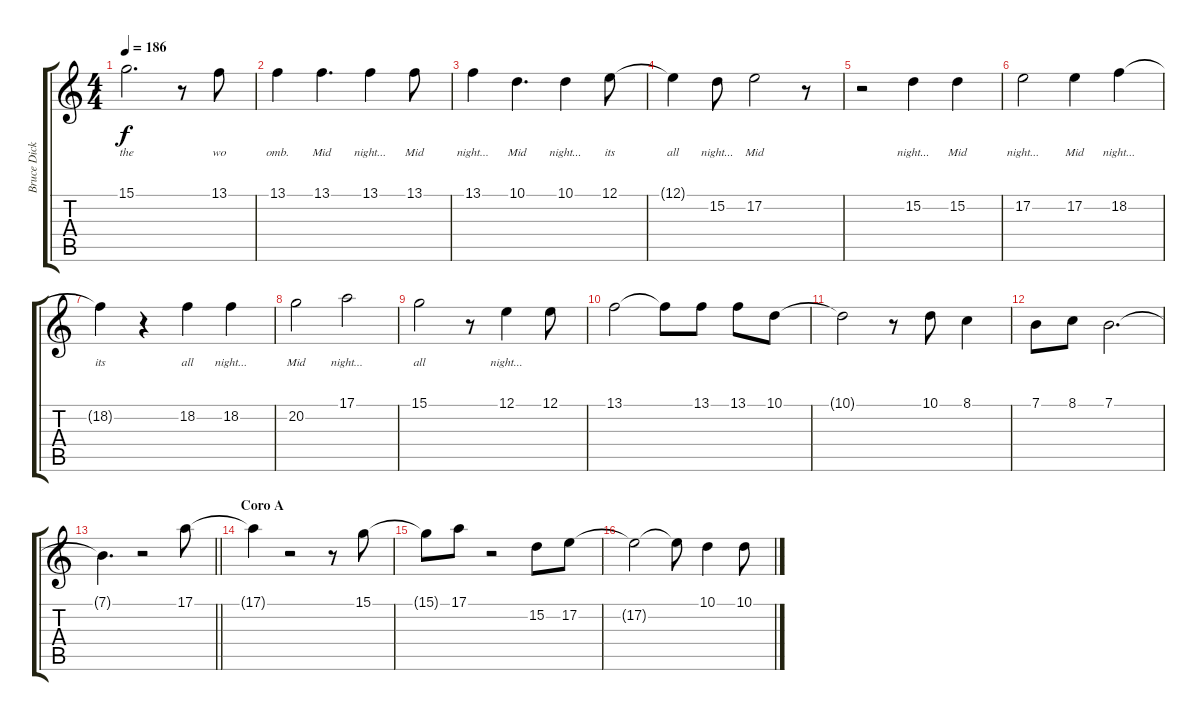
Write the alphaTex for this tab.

\track ("Bruce Dickinson" "Bruce Dick") {instrument lead2sawtooth}
\staff {score tabs}
\tuning (E4 B3 G3 D3 A2 E2) {hide}
\ts (4 4)
\tempo 186
\clef g2
\ks c
15.1.2{d lyrics (0 "the") lyrics (1 "") lyrics (2 "") lyrics (3 "") lyrics (4 "") dy f} r.8 13.1.8{lyrics (0 "wo") lyrics (1 "") lyrics (2 "") lyrics (3 "") lyrics (4 "")} |
13.1.4{lyrics (0 "omb.") lyrics (1 "") lyrics (2 "") lyrics (3 "") lyrics (4 "")} 13.1.4{d lyrics (0 "Mid") lyrics (1 "") lyrics (2 "") lyrics (3 "") lyrics (4 "")} 13.1.4{lyrics (0 "night...") lyrics (1 "") lyrics (2 "") lyrics (3 "") lyrics (4 "")} 13.1.8{lyrics (0 "Mid") lyrics (1 "") lyrics (2 "") lyrics (3 "") lyrics (4 "")} |
13.1.4{lyrics (0 "night...") lyrics (1 "") lyrics (2 "") lyrics (3 "") lyrics (4 "")} 10.1.4{d lyrics (0 "Mid") lyrics (1 "") lyrics (2 "") lyrics (3 "") lyrics (4 "")} 10.1.4{lyrics (0 "night...") lyrics (1 "") lyrics (2 "") lyrics (3 "") lyrics (4 "")} 12.1.8{lyrics (0 "its") lyrics (1 "") lyrics (2 "") lyrics (3 "") lyrics (4 "")} |
12.1{t}.4{lyrics (0 "all") lyrics (1 "") lyrics (2 "") lyrics (3 "") lyrics (4 "")} 15.2.8{lyrics (0 "night...") lyrics (1 "") lyrics (2 "") lyrics (3 "") lyrics (4 "")} 17.2.2{lyrics (0 "Mid") lyrics (1 "") lyrics (2 "") lyrics (3 "") lyrics (4 "")} r.8 |
r.2 15.2.4{lyrics (0 "night...") lyrics (1 "") lyrics (2 "") lyrics (3 "") lyrics (4 "")} 15.2.4{lyrics (0 "Mid") lyrics (1 "") lyrics (2 "") lyrics (3 "") lyrics (4 "")} |
17.2.2{lyrics (0 "night...") lyrics (1 "") lyrics (2 "") lyrics (3 "") lyrics (4 "")} 17.2.4{lyrics (0 "Mid") lyrics (1 "") lyrics (2 "") lyrics (3 "") lyrics (4 "")} 18.2.4{lyrics (0 "night...") lyrics (1 "") lyrics (2 "") lyrics (3 "") lyrics (4 "")} |
18.2{t}.4{lyrics (0 "its") lyrics (1 "") lyrics (2 "") lyrics (3 "") lyrics (4 "")} r.4 18.2.4{lyrics (0 "all") lyrics (1 "") lyrics (2 "") lyrics (3 "") lyrics (4 "")} 18.2.4{lyrics (0 "night...") lyrics (1 "") lyrics (2 "") lyrics (3 "") lyrics (4 "")} |
20.2.2{lyrics (0 "Mid") lyrics (1 "") lyrics (2 "") lyrics (3 "") lyrics (4 "")} 17.1.2{lyrics (0 "night...") lyrics (1 "") lyrics (2 "") lyrics (3 "") lyrics (4 "")} |
15.1.2{lyrics (0 "all") lyrics (1 "") lyrics (2 "") lyrics (3 "") lyrics (4 "")} r.8 12.1.4{lyrics (0 "night...") lyrics (1 "") lyrics (2 "") lyrics (3 "") lyrics (4 "")} 12.1.8 |
13.1.2 13.1{t}.8 13.1.8 13.1.8 10.1.8 |
10.1{t}.2 r.8 10.1.8 8.1.4 |
7.1.8 8.1.8 7.1.2{d} |
\barLineRight lightlight
7.1{t}.4{d} r.2 17.1.8 |
\section ("" "Coro A")
17.1{t}.4 r.2 r.8 15.1.8 |
15.1{t}.8 17.1.8 r.2 15.2.8 17.2.8 |
17.2{t}.2 17.2{t}.8 10.1.4 10.1.8
